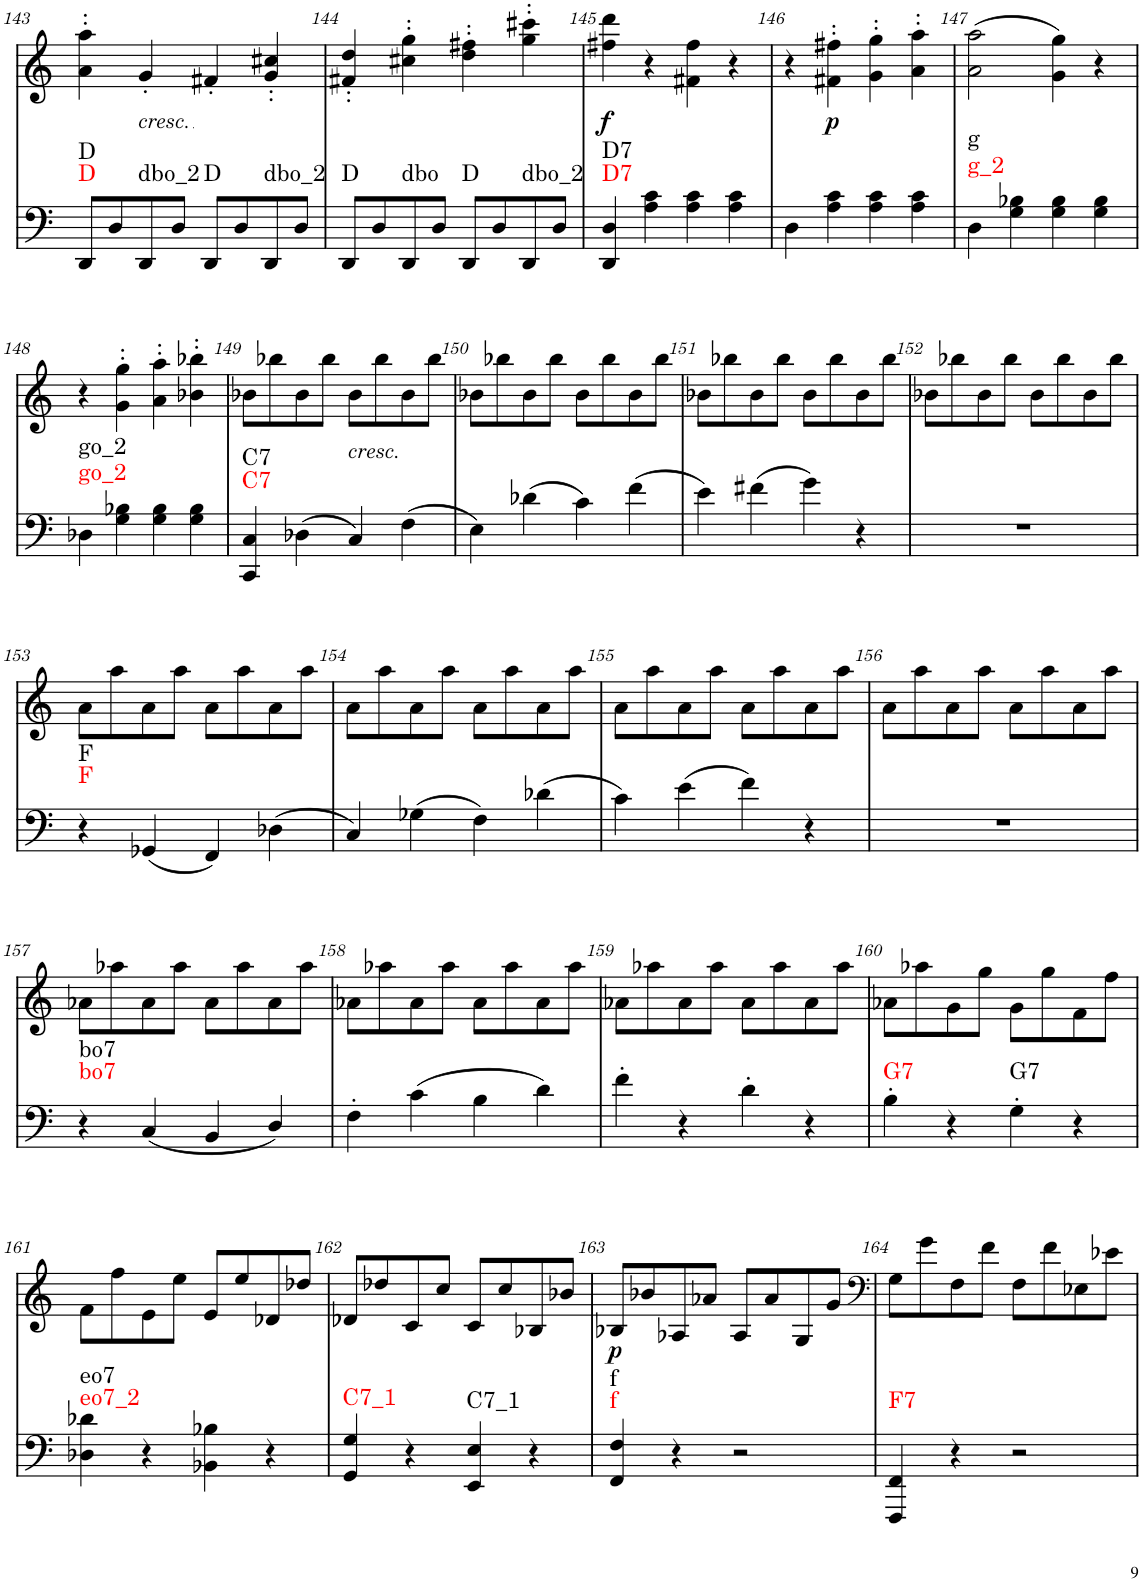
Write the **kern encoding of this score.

**kern	**harte	**kern	**text	**dynam
*part2	*part2	*part1	*part1	*part1
*staff2	*	*staff1	*staff1	*staff1
*I"piano	*	*I"piano	*	*
*I'Pno	*	*I'Pno	*	*
!!LO:PB:g=z
*clefF4	*	*clefG2	*	*
*k[]	*	*k[]	*	*
*M2/2	*	*M2/2	*	*
*met(c|)	*	*met(c|)	*	*
=143	=143	=143	=143	=143
!	!LO:H:n=1:kt=D	!	!	!
!	!LO:H:n=2:kt=D	!	!	!
8DD/L	N N	4a\' 4aa\'	.	.
8D/	.	.	.	.
!	!LO:H:kt=dbo_2	!LO:TX:b:i:t=cresc.	!	!
8DD/	N	4g'/	.	.
8D/J	.	.	.	.
!	!LO:H:kt=D	!	!	!
8DD/L	N	4f#X'/	.	.
8D/	.	.	.	.
!	!LO:H:kt=dbo_2	!	!	!
8DD/	N	4g/' 4cc#X/'	.	.
8D/J	.	.	.	.
=144	=144	=144	=144	=144
!	!LO:H:kt=D	!	!	!
8DD/L	N	4f#X/' 4dd/'	.	.
8D/	.	.	.	.
!	!LO:H:kt=dbo	!	!	!
8DD/	N	4cc#X\' 4gg\'	.	.
8D/J	.	.	.	.
!	!LO:H:kt=D	!	!	!
8DD/L	N	4dd\' 4ff#X\'	.	.
8D/	.	.	.	.
!	!LO:H:kt=dbo_2	!	!	!
8DD/	N	4gg\' 4ccc#X\'	.	.
8D/J	.	.	.	.
=145	=145	=145	=145	=145
!	!LO:H:n=1:kt=D7	!	!LO:LY:b	!LO:DY:b
!	!LO:H:n=2:kt=D7	!	!	!
4DD/ 4D/	N N	4ff#X\ 4ddd\	f	f
4A\ 4c\	.	4r	.	.
4A\ 4c\	.	4f#X\ 4ff#\	.	.
4A\ 4c\	.	4r	.	.
=146	=146	=146	=146	=146
4D\	.	4r	.	.
!	!	!	!LO:LY:b	!LO:DY:b
4A\ 4c\	.	4f#X\' 4ff#X\'	p	p
4A\ 4c\	.	4g\' 4gg\'	.	.
4A\ 4c\	.	4a\' 4aa\'	.	.
=147	=147	=147	=147	=147
!	!LO:H:n=1:kt=g_2	!	!	!
!	!LO:H:n=2:kt=g	!	!	!
4D\	N N	(2a\ 2aa\	.	.
4G\ 4B-X\	.	.	.	.
4G\ 4B-\	.	4g\ 4gg\)	.	.
4G\ 4B-\	.	4r	.	.
!!LO:LB:g=z
=148	=148	=148	=148	=148
!	!LO:H:n=1:kt=go_2	!	!	!
!	!LO:H:n=2:kt=go_2	!	!	!
4D-X\	N N	4r	.	.
4G\ 4B-X\	.	4g\' 4gg\'	.	.
4G\ 4B-\	.	4a\' 4aa\'	.	.
4G\ 4B-\	.	4b-X\' 4bb-X\'	.	.
=149	=149	=149	=149	=149
!	!LO:H:n=1:kt=C7	!	!	!
!	!LO:H:n=2:kt=C7	!	!	!
4CC/ 4C/	N N	8b-X\L	.	.
.	.	8bb-X\	.	.
(4D-X\	.	8b-\	.	.
.	.	8bb-\J	.	.
!	!	!LO:TX:b:i:t=cresc.	!	!
4C/)	.	8b-\L	.	.
.	.	8bb-\	.	.
(4F\	.	8b-\	.	.
.	.	8bb-\J	.	.
=150	=150	=150	=150	=150
4E\)	.	8b-X\L	.	.
.	.	8bb-X\	.	.
(4d-X\	.	8b-\	.	.
.	.	8bb-\J	.	.
4c\)	.	8b-\L	.	.
.	.	8bb-\	.	.
(4f\	.	8b-\	.	.
.	.	8bb-\J	.	.
=151	=151	=151	=151	=151
4e\)	.	8b-X\L	.	.
.	.	8bb-X\	.	.
(4f#X\	.	8b-\	.	.
.	.	8bb-\J	.	.
4g\)	.	8b-\L	.	.
.	.	8bb-\	.	.
4r	.	8b-\	.	.
.	.	8bb-\J	.	.
=152	=152	=152	=152	=152
1r	.	8b-X\L	.	.
.	.	8bb-X\	.	.
.	.	8b-\	.	.
.	.	8bb-\J	.	.
.	.	8b-\L	.	.
.	.	8bb-\	.	.
.	.	8b-\	.	.
.	.	8bb-\J	.	.
!!LO:LB:g=z
=153	=153	=153	=153	=153
!	!LO:H:n=1:kt=F	!	!	!
!	!LO:H:n=2:kt=F	!	!	!
4r	N N	8a\L	.	.
.	.	8aa\	.	.
(4GG-X/	.	8a\	.	.
.	.	8aa\J	.	.
4FF/)	.	8a\L	.	.
.	.	8aa\	.	.
(4D-X\	.	8a\	.	.
.	.	8aa\J	.	.
=154	=154	=154	=154	=154
4C/)	.	8a\L	.	.
.	.	8aa\	.	.
(4G-X\	.	8a\	.	.
.	.	8aa\J	.	.
4F\)	.	8a\L	.	.
.	.	8aa\	.	.
(4d-X\	.	8a\	.	.
.	.	8aa\J	.	.
=155	=155	=155	=155	=155
4c\)	.	8a\L	.	.
.	.	8aa\	.	.
(4e\	.	8a\	.	.
.	.	8aa\J	.	.
4f\)	.	8a\L	.	.
.	.	8aa\	.	.
4r	.	8a\	.	.
.	.	8aa\J	.	.
=156	=156	=156	=156	=156
1r	.	8a\L	.	.
.	.	8aa\	.	.
.	.	8a\	.	.
.	.	8aa\J	.	.
.	.	8a\L	.	.
.	.	8aa\	.	.
.	.	8a\	.	.
.	.	8aa\J	.	.
!!LO:LB:g=z
=157	=157	=157	=157	=157
!	!LO:H:n=1:kt=bo7	!	!	!
!	!LO:H:n=2:kt=bo7	!	!	!
4r	N N	8a-X\L	.	.
.	.	8aa-X\	.	.
(4C/	.	8a-\	.	.
.	.	8aa-\J	.	.
4BB/	.	8a-\L	.	.
.	.	8aa-\	.	.
4D/)	.	8a-\	.	.
.	.	8aa-\J	.	.
=158	=158	=158	=158	=158
4F'\	.	8a-X\L	.	.
.	.	8aa-X\	.	.
(4c\	.	8a-\	.	.
.	.	8aa-\J	.	.
4B\	.	8a-\L	.	.
.	.	8aa-\	.	.
4d\)	.	8a-\	.	.
.	.	8aa-\J	.	.
=159	=159	=159	=159	=159
4f'\	.	8a-X\L	.	.
.	.	8aa-X\	.	.
4r	.	8a-\	.	.
.	.	8aa-\J	.	.
4d'\	.	8a-\L	.	.
.	.	8aa-\	.	.
4r	.	8a-\	.	.
.	.	8aa-\J	.	.
=160	=160	=160	=160	=160
!	!LO:H:kt=G7	!	!	!
4B'\	N	8a-X\L	.	.
.	.	8aa-X\	.	.
4r	.	8g\	.	.
.	.	8gg\J	.	.
!	!LO:H:kt=G7	!	!	!
4G'\	N	8g\L	.	.
.	.	8gg\	.	.
4r	.	8f\	.	.
.	.	8ff\J	.	.
!!LO:LB:g=z
=161	=161	=161	=161	=161
!	!LO:H:n=1:kt=eo7_2	!	!	!
!	!LO:H:n=2:kt=eo7	!	!	!
4D-X\ 4d-X\	N N	8f\L	.	.
.	.	8ff\	.	.
4r	.	8e\	.	.
.	.	8ee\J	.	.
4BB-X\ 4B-X\	.	8e/L	.	.
.	.	8ee/	.	.
4r	.	8d-X/	.	.
.	.	8dd-X/J	.	.
=162	=162	=162	=162	=162
!	!LO:H:kt=C7_1	!	!	!
4GG/ 4G/	N	8d-X/L	.	.
.	.	8dd-X/	.	.
4r	.	8c/	.	.
.	.	8cc/J	.	.
!	!LO:H:kt=C7_1	!	!	!
4EE/ 4E/	N	8c/L	.	.
.	.	8cc/	.	.
4r	.	8B-X/	.	.
.	.	8b-X/J	.	.
=163	=163	=163	=163	=163
!	!LO:H:n=1:kt=f	!	!LO:LY:b	!LO:DY:b
!	!LO:H:n=2:kt=f	!	!	!
4FF/ 4F/	N N	8B-X/L	p	p
.	.	8b-X/	.	.
4r	.	8A-X/	.	.
.	.	8a-X/J	.	.
2r	.	8A-/L	.	.
.	.	8a-/	.	.
.	.	8G/	.	.
.	.	8g/J	.	.
=164	=164	=164	=164	=164
*	*	*clefF4	*	*
!	!LO:H:kt=F7	!	!	!
4FFF/ 4FF/	N	8G\L	.	.
.	.	8g\	.	.
4r	.	8F\	.	.
.	.	8f\J	.	.
2r	.	8F\L	.	.
.	.	8f\	.	.
.	.	8E-X\	.	.
.	.	8e-X\J	.	.
=	=	=	=	=
*-	*-	*-	*-	*-
